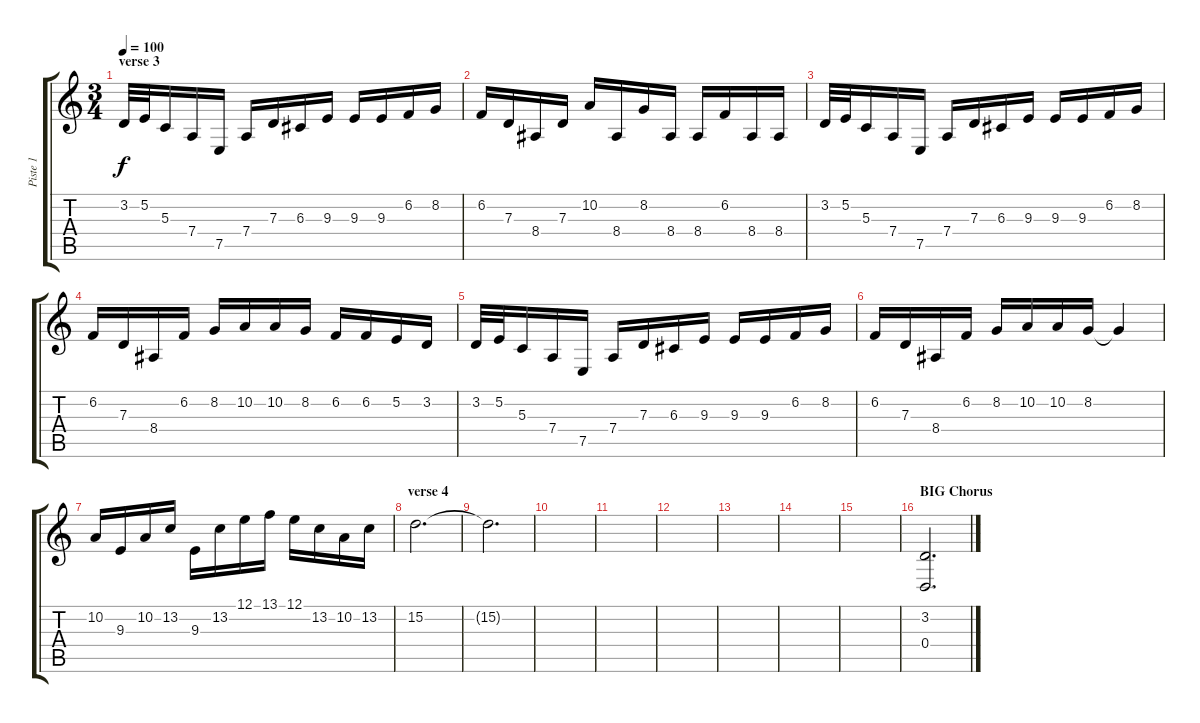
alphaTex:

\track ("Piste 1" "Piste 1") {instrument churchorgan}
\staff {score tabs}
\tuning (E4 B3 G3 D3 A2 E2) {hide}
\ts (3 4)
\section ("" "verse 3")
\tempo 100
\clef g2
\ks c
3.2.32{dy f volume 16 instrument harpsichord} 5.2.32 5.3.16 7.4.16 7.5.16 7.4.16 7.3.16 6.3.16 9.3.16 9.3.16 9.3.16 6.2.16 8.2.16 |
6.2.16 7.3.16 8.4.16 7.3.16 10.2.16 8.4.16 8.2.16 8.4.16 8.4.16 6.2.16 8.4.16 8.4.16 |
3.2.32 5.2.32 5.3.16 7.4.16 7.5.16 7.4.16 7.3.16 6.3.16 9.3.16 9.3.16 9.3.16 6.2.16 8.2.16 |
6.2.16 7.3.16 8.4.16 6.2.16 8.2.16 10.2.16 10.2.16 8.2.16 6.2.16 6.2.16 5.2.16 3.2.16 |
3.2.32 5.2.32 5.3.16 7.4.16 7.5.16 7.4.16 7.3.16 6.3.16 9.3.16 9.3.16 9.3.16 6.2.16 8.2.16 |
6.2.16 7.3.16 8.4.16 6.2.16 8.2.16 10.2.16 10.2.16 8.2.16 8.2{t}.4 |
10.2.16 9.3.16 10.2.16 13.2.16 9.3.16 13.2.16 12.1.16 13.1.16 12.1.16 13.2.16 10.2.16 13.2.16 |
\section ("" "verse 4")
15.2.2{d} |
15.2{t}.2{d} |
|
|
|
|
|
|
\section ("" "BIG Chorus")
(3.2 0.4).2{d volume 11 instrument stringensemble1}
